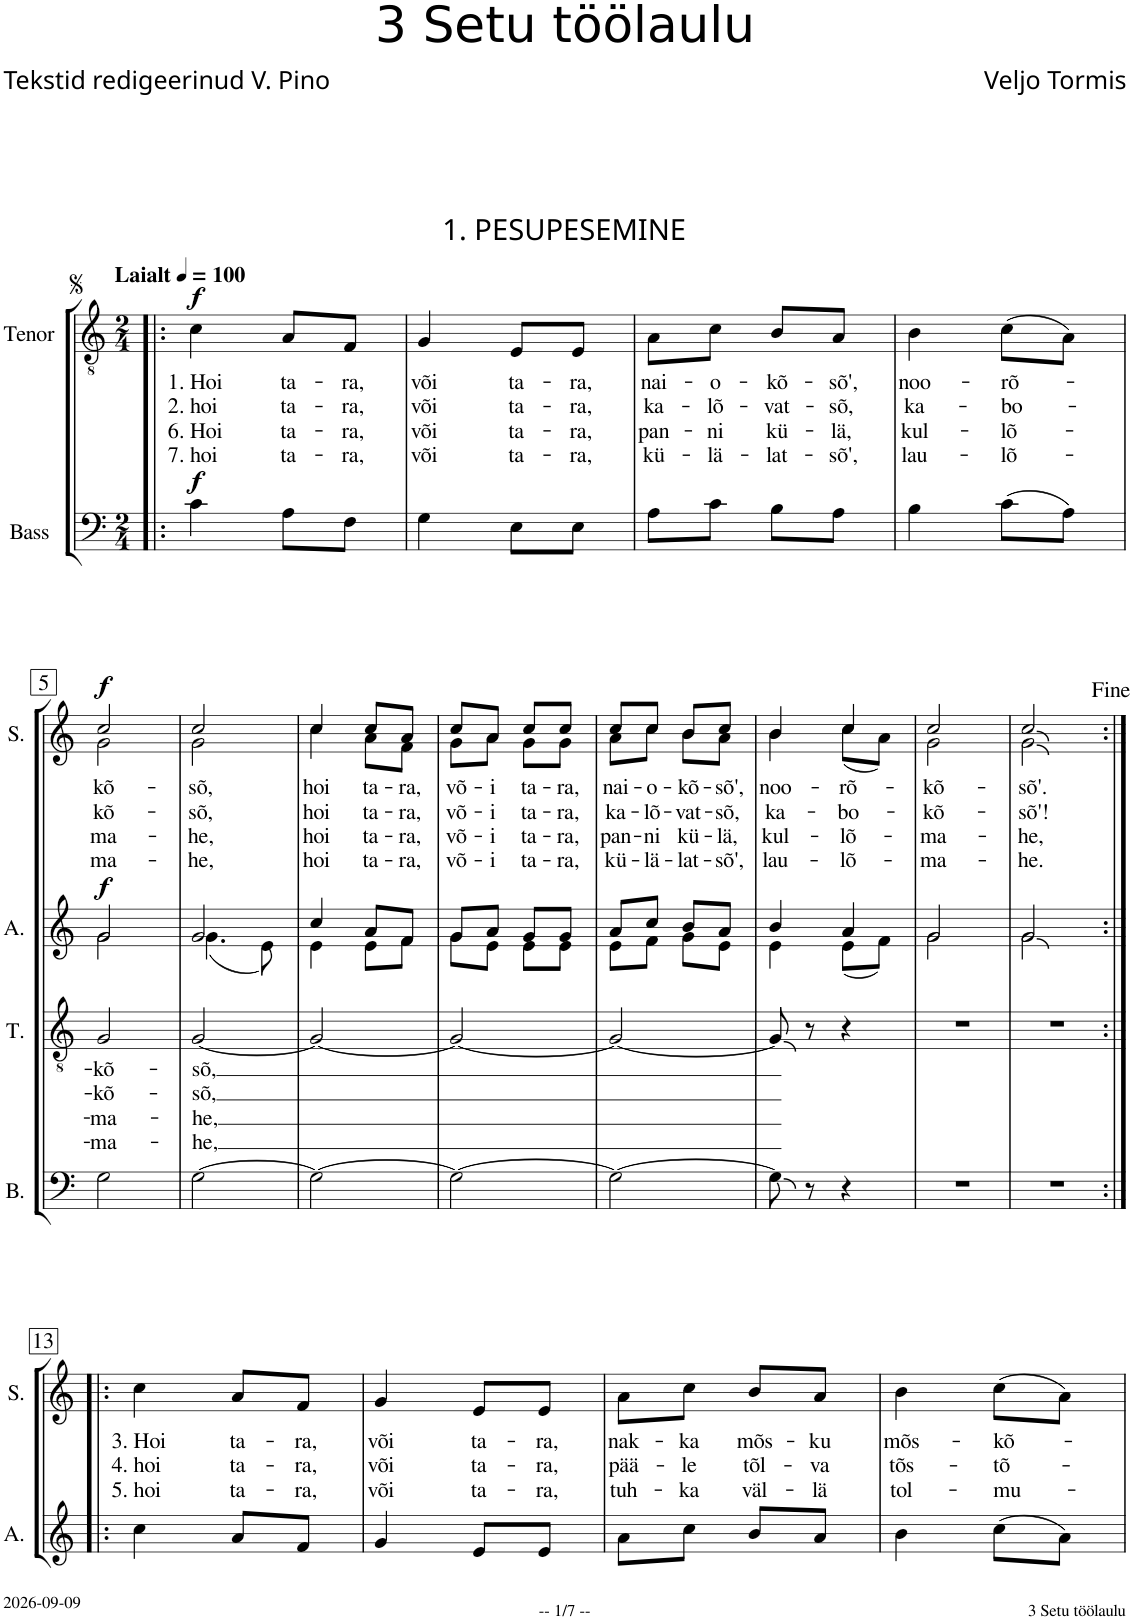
**kern	**dynam	**kern	**text	**text	**text	**text	**dynam	**kern	**dynam	**kern	**text	**text	**text	**text	**dynam
*part4	*part4	*part3	*part3	*part3	*part3	*part3	*part3	*part2	*part2	*part1	*part1	*part1	*part1	*part1	*part1
*staff4	*staff4	*staff3	*staff3	*staff3	*staff3	*staff3	*staff3	*staff2	*staff2	*staff1	*staff1	*staff1	*staff1	*staff1	*staff1
*I"Bass	*	*I"Tenor	*	*	*	*	*	*I"Alto	*	*I"Soprano	*	*	*	*	*
*I'B.	*	*I'T.	*	*	*	*	*	*I'A.	*	*I'S.	*	*	*	*	*
*clefF4	*	*clefGv2	*	*	*	*	*	*clefG2	*	*clefG2	*	*	*	*	*
*	*	*	*	*	*	*	*	*Trd1c2	*	*	*	*	*	*	*
*k[]	*	*k[]	*	*	*	*	*	*k[]	*	*k[]	*	*	*	*	*
*M2/4	*	*M2/4	*	*	*	*	*	*M2/4	*	*M2/4	*	*	*	*	*
*MM100	*	*MM100	*	*	*	*	*	*MM100	*	*MM100	*	*	*	*	*
=1!|:	=1!|:	=1!|:	=1!|:	=1!|:	=1!|:	=1!|:	=1!|:	=1!|:	=1!|:	=1!|:	=1!|:	=1!|:	=1!|:	=1!|:	=1!|:
!	!	!	!	!	!	!	!	!	!	!LO:TX:a:B:t=Laialt	!	!	!	!	!
!	!LO:DY:a	!	!LO:LY:b	!LO:LY:b	!LO:LY:b	!LO:LY:b	!LO:DY:a	!	!	!	!	!	!	!	!
4c\	f	4c\	1. Hoi	2. hoi	6. Hoi	7. hoi	f	2r	.	2r	.	.	.	.	.
!	!	!	!LO:LY:b	!LO:LY:b	!LO:LY:b	!LO:LY:b	!	!	!	!	!	!	!	!	!
8A\L	.	8A/L	ta-	ta-	ta-	ta-	.	.	.	.	.	.	.	.	.
!	!	!	!LO:LY:b	!LO:LY:b	!LO:LY:b	!LO:LY:b	!	!	!	!	!	!	!	!	!
8F\J	.	8F/J	-ra,	-ra,	-ra,	-ra,	.	.	.	.	.	.	.	.	.
=2	=2	=2	=2	=2	=2	=2	=2	=2	=2	=2	=2	=2	=2	=2	=2
!	!	!	!LO:LY:b	!LO:LY:b	!LO:LY:b	!LO:LY:b	!	!	!	!	!	!	!	!	!
4G\	.	4G/	või	või	või	või	.	2r	.	2r	.	.	.	.	.
!	!	!	!LO:LY:b	!LO:LY:b	!LO:LY:b	!LO:LY:b	!	!	!	!	!	!	!	!	!
8E\L	.	8E/L	ta-	ta-	ta-	ta-	.	.	.	.	.	.	.	.	.
!	!	!	!LO:LY:b	!LO:LY:b	!LO:LY:b	!LO:LY:b	!	!	!	!	!	!	!	!	!
8E\J	.	8E/J	-ra,	-ra,	-ra,	-ra,	.	.	.	.	.	.	.	.	.
=3	=3	=3	=3	=3	=3	=3	=3	=3	=3	=3	=3	=3	=3	=3	=3
!	!	!	!LO:LY:b	!LO:LY:b	!LO:LY:b	!LO:LY:b	!	!	!	!	!	!	!	!	!
8A\L	.	8A\L	nai-	ka-	pan-	kü-	.	2r	.	2r	.	.	.	.	.
!	!	!	!LO:LY:b	!LO:LY:b	!LO:LY:b	!LO:LY:b	!	!	!	!	!	!	!	!	!
8c\J	.	8c\J	-o-	-lõ-	-ni	-lä-	.	.	.	.	.	.	.	.	.
!	!	!	!LO:LY:b	!LO:LY:b	!LO:LY:b	!LO:LY:b	!	!	!	!	!	!	!	!	!
8B\L	.	8B/L	-kõ-	-vat-	kü-	-lat-	.	.	.	.	.	.	.	.	.
!	!	!	!LO:LY:b	!LO:LY:b	!LO:LY:b	!LO:LY:b	!	!	!	!	!	!	!	!	!
8A\J	.	8A/J	-sõ',	-sõ,	-lä,	-sõ',	.	.	.	.	.	.	.	.	.
=4	=4	=4	=4	=4	=4	=4	=4	=4	=4	=4	=4	=4	=4	=4	=4
!	!	!	!LO:LY:b	!LO:LY:b	!LO:LY:b	!LO:LY:b	!	!	!	!	!	!	!	!	!
4B\	.	4B\	noo-	ka-	kul-	lau-	.	2r	.	2r	.	.	.	.	.
!	!	!	!LO:LY:b	!LO:LY:b	!LO:LY:b	!LO:LY:b	!	!	!	!	!	!	!	!	!
(8c\L	.	(8c\L	-rõ-	-bo-	-lõ-	-lõ-	.	.	.	.	.	.	.	.	.
8A\J)	.	8A\J)	.	.	.	.	.	.	.	.	.	.	.	.	.
!!LO:LB:g=z
=5	=5	=5	=5	=5	=5	=5	=5	=5	=5	=5	=5	=5	=5	=5	=5
!	!	!	!LO:LY:b	!LO:LY:b	!LO:LY:b	!LO:LY:b	!	!	!LO:DY:a	!	!LO:LY:b	!LO:LY:b	!LO:LY:b	!LO:LY:b	!LO:DY:a
*	*	*	*	*	*	*	*	*^	*	*^	*	*	*	*	*
2G\	.	2G/	-kõ-	-kõ-	-ma-	-ma-	.	2g/	2g\	f	2cc/	2g\	-kõ-	-kõ-	-ma-	-ma-	f
=6	=6	=6	=6	=6	=6	=6	=6	=6	=6	=6	=6	=6	=6	=6	=6	=6	=6
!	!	!	!LO:LY:b	!LO:LY:b	!LO:LY:b	!LO:LY:b	!	!	!	!	!	!	!LO:LY:b	!LO:LY:b	!LO:LY:b	!LO:LY:b	!
[2G\	.	[2G/	-sõ,	-sõ,	-he,	-he,	.	2g/	(4.g\	.	2cc/	2g\	-sõ,	-sõ,	-he,	-he,	.
.	.	.	.	.	.	.	.	.	8e\)	.	.	.	.	.	.	.	.
=7	=7	=7	=7	=7	=7	=7	=7	=7	=7	=7	=7	=7	=7	=7	=7	=7	=7
!	!	!	!	!	!	!	!	!	!	!	!	!	!LO:LY:b	!LO:LY:b	!LO:LY:b	!LO:LY:b	!
2G\_	.	2G/_	.	.	.	.	.	4cc/	4e\	.	4cc/	4cc\	hoi	hoi	hoi	hoi	.
!	!	!	!	!	!	!	!	!	!	!	!	!	!LO:LY:b	!LO:LY:b	!LO:LY:b	!LO:LY:b	!
.	.	.	.	.	.	.	.	8a/L	8e\L	.	8cc/L	8a\L	ta-	ta-	ta-	ta-	.
!	!	!	!	!	!	!	!	!	!	!	!	!	!LO:LY:b	!LO:LY:b	!LO:LY:b	!LO:LY:b	!
.	.	.	.	.	.	.	.	8f/J	8f\J	.	8a/J	8f\J	-ra,	-ra,	-ra,	-ra,	.
=8	=8	=8	=8	=8	=8	=8	=8	=8	=8	=8	=8	=8	=8	=8	=8	=8	=8
!	!	!	!	!	!	!	!	!	!	!	!	!	!LO:LY:b	!LO:LY:b	!LO:LY:b	!LO:LY:b	!
2G\_	.	2G/_	.	.	.	.	.	8g/L	8g\L	.	8cc/L	8g\L	võ-	võ-	võ-	võ-	.
!	!	!	!	!	!	!	!	!	!	!	!	!	!LO:LY:b	!LO:LY:b	!LO:LY:b	!LO:LY:b	!
.	.	.	.	.	.	.	.	8a/J	8e\J	.	8a/J	8a\J	-i	-i	-i	-i	.
!	!	!	!	!	!	!	!	!	!	!	!	!	!LO:LY:b	!LO:LY:b	!LO:LY:b	!LO:LY:b	!
.	.	.	.	.	.	.	.	8g/L	8e\L	.	8cc/L	8g\L	ta-	ta-	ta-	ta-	.
!	!	!	!	!	!	!	!	!	!	!	!	!	!LO:LY:b	!LO:LY:b	!LO:LY:b	!LO:LY:b	!
.	.	.	.	.	.	.	.	8g/J	8e\J	.	8cc/J	8g\J	-ra,	-ra,	-ra,	-ra,	.
=9	=9	=9	=9	=9	=9	=9	=9	=9	=9	=9	=9	=9	=9	=9	=9	=9	=9
!	!	!	!	!	!	!	!	!	!	!	!	!	!LO:LY:b	!LO:LY:b	!LO:LY:b	!LO:LY:b	!
2G\_	.	2G/_	.	.	.	.	.	8a/L	8e\L	.	8cc/L	8a\L	nai-	ka-	pan-	kü-	.
!	!	!	!	!	!	!	!	!	!	!	!	!	!LO:LY:b	!LO:LY:b	!LO:LY:b	!LO:LY:b	!
.	.	.	.	.	.	.	.	8cc/J	8f\J	.	8cc/J	8cc\J	-o-	-lõ-	-ni	-lä-	.
!	!	!	!	!	!	!	!	!	!	!	!	!	!LO:LY:b	!LO:LY:b	!LO:LY:b	!LO:LY:b	!
.	.	.	.	.	.	.	.	8b/L	8g\L	.	8b/L	8b\L	-kõ-	-vat-	kü-	-lat-	.
!	!	!	!	!	!	!	!	!	!	!	!	!	!LO:LY:b	!LO:LY:b	!LO:LY:b	!LO:LY:b	!
.	.	.	.	.	.	.	.	8a/J	8e\J	.	8cc/J	8a\J	-sõ',	-sõ,	-lä,	-sõ',	.
=10	=10	=10	=10	=10	=10	=10	=10	=10	=10	=10	=10	=10	=10	=10	=10	=10	=10
!	!	!	!	!	!	!	!	!	!	!	!	!	!LO:LY:b	!LO:LY:b	!LO:LY:b	!LO:LY:b	!
8G\]	.	8G/]	.	.	.	.	.	4b/	4e\	.	4b/	4b\	noo-	ka-	kul-	lau-	.
8r	.	8r	.	.	.	.	.	.	.	.	.	.	.	.	.	.	.
!	!	!	!	!	!	!	!	!	!	!	!	!	!LO:LY:b	!LO:LY:b	!LO:LY:b	!LO:LY:b	!
4r	.	4r	.	.	.	.	.	4a/	(8e\L	.	4cc/	(8cc\L	-rõ-	-bo-	-lõ-	-lõ-	.
.	.	.	.	.	.	.	.	.	8f\J)	.	.	8a\J)	.	.	.	.	.
=11	=11	=11	=11	=11	=11	=11	=11	=11	=11	=11	=11	=11	=11	=11	=11	=11	=11
!	!	!	!	!	!	!	!	!	!	!	!	!	!LO:LY:b	!LO:LY:b	!LO:LY:b	!LO:LY:b	!
2r	.	2r	.	.	.	.	.	2g/	2g\	.	2cc/	2g\	-kõ-	-kõ-	-ma-	-ma-	.
=12	=12	=12	=12	=12	=12	=12	=12	=12	=12	=12	=12	=12	=12	=12	=12	=12	=12
!	!	!	!	!	!	!	!	!	!	!	!	!	!LO:LY:b	!LO:LY:b	!LO:LY:b	!LO:LY:b	!
2r	.	2r	.	.	.	.	.	2g/	2g\	.	2cc/	2g\	-sõ'.	-sõ'!	-he,	-he.	.
!!LO:LB:g=z
=13:|!|:	=13:|!|:	=13:|!|:	=13:|!|:	=13:|!|:	=13:|!|:	=13:|!|:	=13:|!|:	=13:|!|:	=13:|!|:	=13:|!|:	=13:|!|:	=13:|!|:	=13:|!|:	=13:|!|:	=13:|!|:	=13:|!|:	=13:|!|:
!	!	!	!	!	!	!	!	!	!	!	!	!	!LO:LY:b	!LO:LY:b	!LO:LY:b	!	!
*	*	*	*	*	*	*	*	*v	*v	*	*	*	*	*	*	*	*
*	*	*	*	*	*	*	*	*	*	*v	*v	*	*	*	*	*
2r	.	2r	.	.	.	.	.	4cc\	.	4cc\	3. Hoi	4. hoi	5. hoi	.	.
!	!	!	!	!	!	!	!	!	!	!	!LO:LY:b	!LO:LY:b	!LO:LY:b	!	!
.	.	.	.	.	.	.	.	8a/L	.	8a/L	ta-	ta-	ta-	.	.
!	!	!	!	!	!	!	!	!	!	!	!LO:LY:b	!LO:LY:b	!LO:LY:b	!	!
.	.	.	.	.	.	.	.	8f/J	.	8f/J	-ra,	-ra,	-ra,	.	.
=14	=14	=14	=14	=14	=14	=14	=14	=14	=14	=14	=14	=14	=14	=14	=14
!	!	!	!	!	!	!	!	!	!	!	!LO:LY:b	!LO:LY:b	!LO:LY:b	!	!
2r	.	2r	.	.	.	.	.	4g/	.	4g/	või	või	või	.	.
!	!	!	!	!	!	!	!	!	!	!	!LO:LY:b	!LO:LY:b	!LO:LY:b	!	!
.	.	.	.	.	.	.	.	8e/L	.	8e/L	ta-	ta-	ta-	.	.
!	!	!	!	!	!	!	!	!	!	!	!LO:LY:b	!LO:LY:b	!LO:LY:b	!	!
.	.	.	.	.	.	.	.	8e/J	.	8e/J	-ra,	-ra,	-ra,	.	.
=15	=15	=15	=15	=15	=15	=15	=15	=15	=15	=15	=15	=15	=15	=15	=15
!	!	!	!	!	!	!	!	!	!	!	!LO:LY:b	!LO:LY:b	!LO:LY:b	!	!
2r	.	2r	.	.	.	.	.	8a\L	.	8a\L	nak-	pää-	tuh-	.	.
!	!	!	!	!	!	!	!	!	!	!	!LO:LY:b	!LO:LY:b	!LO:LY:b	!	!
.	.	.	.	.	.	.	.	8cc\J	.	8cc\J	-ka	-le	-ka	.	.
!	!	!	!	!	!	!	!	!	!	!	!LO:LY:b	!LO:LY:b	!LO:LY:b	!	!
.	.	.	.	.	.	.	.	8b/L	.	8b/L	mõs-	tõl-	väl-	.	.
!	!	!	!	!	!	!	!	!	!	!	!LO:LY:b	!LO:LY:b	!LO:LY:b	!	!
.	.	.	.	.	.	.	.	8a/J	.	8a/J	-ku	-va	-lä	.	.
=16	=16	=16	=16	=16	=16	=16	=16	=16	=16	=16	=16	=16	=16	=16	=16
!	!	!	!	!	!	!	!	!	!	!	!LO:LY:b	!LO:LY:b	!LO:LY:b	!	!
2r	.	2r	.	.	.	.	.	4b\	.	4b\	mõs-	tõs-	tol-	.	.
!	!	!	!	!	!	!	!	!	!	!	!LO:LY:b	!LO:LY:b	!LO:LY:b	!	!
.	.	.	.	.	.	.	.	(8cc\L	.	(8cc\L	-kõ-	-tõ-	-mu-	.	.
.	.	.	.	.	.	.	.	8a\J)	.	8a\J)	.	.	.	.	.
=	=	=	=	=	=	=	=	=	=	=	=	=	=	=	=
*-	*-	*-	*-	*-	*-	*-	*-	*-	*-	*-	*-	*-	*-	*-	*-
